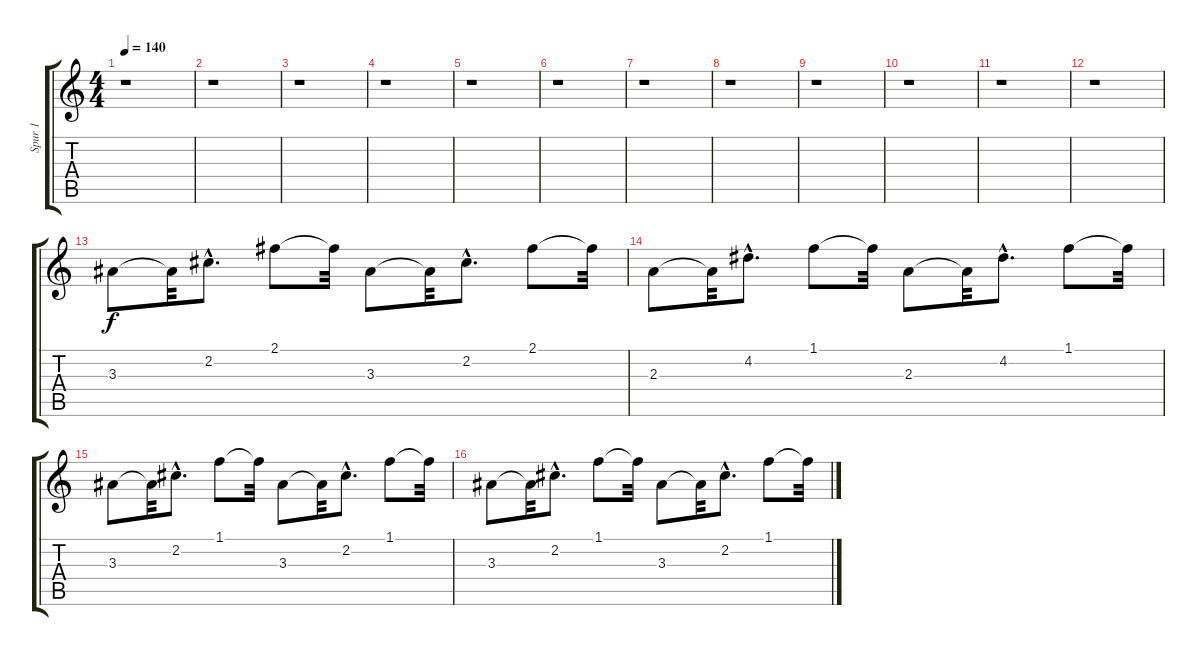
\track ("Spur 1" "Spur 1") {instrument acousticguitarnylon}
\staff {score tabs}
\tuning (E4 B3 G3 D3 A2 E2) {hide}
\ts (4 4)
\tempo 140
\clef g2
\ks c
r.1{dy f} |
r.1 |
r.1 |
r.1 |
r.1 |
r.1 |
r.1 |
r.1 |
r.1 |
r.1 |
r.1 |
r.1 |
3.3.8{volume 10} 3.3{t}.32 2.2{hac}.8{d} 2.1.8 2.1{t}.32 3.3.8 3.3{t}.32 2.2{hac}.8{d volume 10} 2.1.8 2.1{t}.32 |
2.3.8{volume 10} 2.3{t}.32 4.2{hac}.8{d volume 10} 1.1.8 1.1{t}.32 2.3.8 2.3{t}.32 4.2{hac}.8{d volume 10} 1.1.8 1.1{t}.32 |
3.3.8 3.3{t}.32 2.2{hac}.8{d} 1.1.8 1.1{t}.32 3.3.8 3.3{t}.32 2.2{hac}.8{d} 1.1.8 1.1{t}.32 |
3.3.8{volume 11} 3.3{t}.32 2.2{hac}.8{d volume 11} 1.1.8{volume 11} 1.1{t}.32 3.3.8{volume 11} 3.3{t}.32 2.2{hac}.8{d volume 10} 1.1.8{volume 10} 1.1{t}.32
